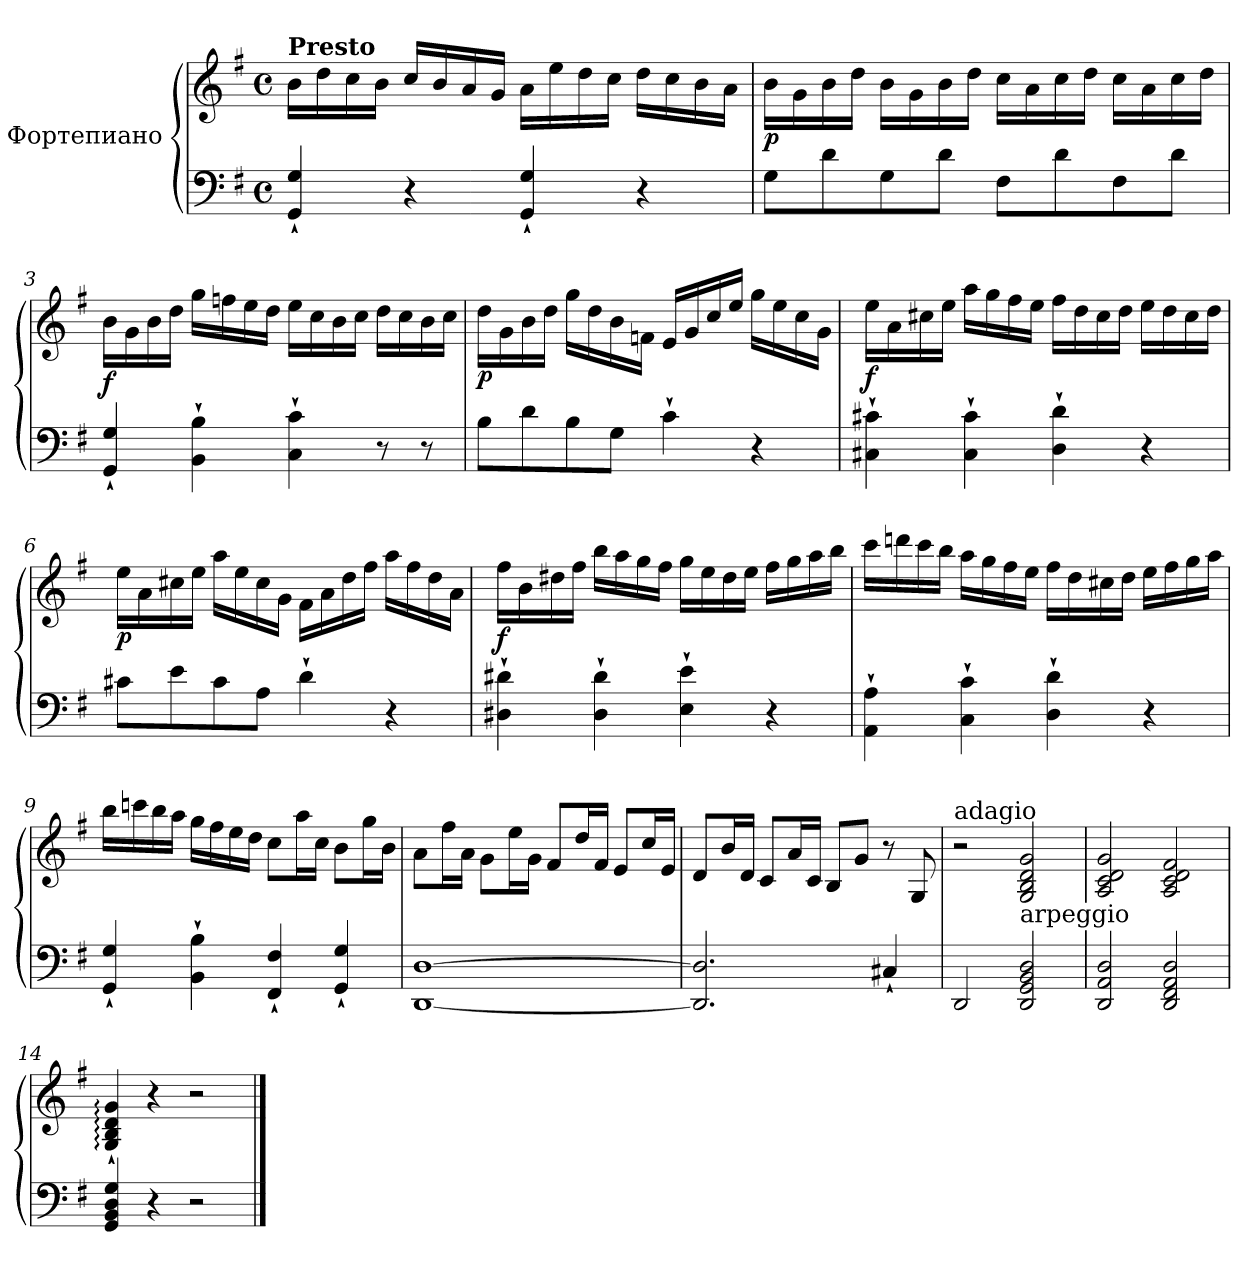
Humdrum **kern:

**kern	**kern	**dynam
*part1	*part1	*part1
*staff2	*staff1	*staff1/2
*I"Фортепиано	*	*
*clefF4	*clefG2	*
*k[f#]	*k[f#]	*
*M4/4	*M4/4	*
*met(c)	*met(c)	*
=1	=1	=1
!	!LO:TX:a:B:t=Presto	!
4GG/` 4G/`	16b\LL	.
.	16dd\	.
.	16cc\	.
.	16b\JJ	.
4r	16cc/LL	.
.	16b/	.
.	16a/	.
.	16g/JJ	.
4GG/` 4G/`	16a\LL	.
.	16ee\	.
.	16dd\	.
.	16cc\JJ	.
4r	16dd\LL	.
.	16cc\	.
.	16b\	.
.	16a\JJ	.
=2	=2	=2
!	!	!LO:DY:b
8G\L	16b\LL	p
.	16g\	.
8d\	16b\	.
.	16dd\JJ	.
8G\	16b\LL	.
.	16g\	.
8d\J	16b\	.
.	16dd\JJ	.
8F#\L	16cc\LL	.
.	16a\	.
8d\	16cc\	.
.	16dd\JJ	.
8F#\	16cc\LL	.
.	16a\	.
8d\J	16cc\	.
.	16dd\JJ	.
!!LO:LB:g=z
=3	=3	=3
!	!	!LO:DY:b
4GG/` 4G/`	16b\LL	f
.	16g\	.
.	16b\	.
.	16dd\JJ	.
4BB\` 4B\`	16gg\LL	.
.	16ffn\	.
.	16ee\	.
.	16dd\JJ	.
4C\` 4c\`	16ee\LL	.
.	16cc\	.
.	16b\	.
.	16cc\JJ	.
8r	16dd\LL	.
.	16cc\	.
8r	16b\	.
.	16cc\JJ	.
=4	=4	=4
!	!	!LO:DY:b
8B\L	16dd\LL	p
.	16g\	.
8d\	16b\	.
.	16dd\JJ	.
8B\	16gg\LL	.
.	16dd\	.
8G\J	16b\	.
.	16fn\JJ	.
4c`\	16e/LL	.
.	16g/	.
.	16cc/	.
.	16ee/JJ	.
4r	16gg\LL	.
.	16ee\	.
.	16cc\	.
.	16g\JJ	.
!!LO:LB:g=z
=5	=5	=5
!	!	!LO:DY:b
4C#X\` 4c#X\`	16ee\LL	f
.	16a\	.
.	16cc#X\	.
.	16ee\JJ	.
4C#\` 4c#\`	16aa\LL	.
.	16gg\	.
.	16ff#\	.
.	16ee\JJ	.
4D\` 4d\`	16ff#\LL	.
.	16dd\	.
.	16cc#\	.
.	16dd\JJ	.
4r	16ee\LL	.
.	16dd\	.
.	16cc#\	.
.	16dd\JJ	.
=6	=6	=6
!	!	!LO:DY:b
8c#X\L	16ee\LL	p
.	16a\	.
8e\	16cc#X\	.
.	16ee\JJ	.
8c#\	16aa\LL	.
.	16ee\	.
8A\J	16cc#\	.
.	16g\JJ	.
4d`\	16f#\LL	.
.	16a\	.
.	16dd\	.
.	16ff#\JJ	.
4r	16aa\LL	.
.	16ff#\	.
.	16dd\	.
.	16a\JJ	.
!!LO:LB:g=z
=7	=7	=7
!	!	!LO:DY:b
4D#X\` 4d#X\`	16ff#\LL	f
.	16b\	.
.	16dd#X\	.
.	16ff#\JJ	.
4D#\` 4d#\`	16bb\LL	.
.	16aa\	.
.	16gg\	.
.	16ff#\JJ	.
4E\` 4e\`	16gg\LL	.
.	16ee\	.
.	16dd#\	.
.	16ee\JJ	.
4r	16ff#\LL	.
.	16gg\	.
.	16aa\	.
.	16bb\JJ	.
=8	=8	=8
4AA\` 4A\`	16ccc\LL	.
.	16dddn\	.
.	16ccc\	.
.	16bb\JJ	.
4C\` 4c\`	16aa\LL	.
.	16gg\	.
.	16ff#\	.
.	16ee\JJ	.
4D\` 4d\`	16ff#\LL	.
.	16dd\	.
.	16cc#X\	.
.	16dd\JJ	.
4r	16ee\LL	.
.	16ff#\	.
.	16gg\	.
.	16aa\JJ	.
!!LO:LB:g=z
=9	=9	=9
4GG/` 4G/`	16bb\LL	.
.	16cccn\	.
.	16bb\	.
.	16aa\JJ	.
4BB\` 4B\`	16gg\LL	.
.	16ff#\	.
.	16ee\	.
.	16dd\JJ	.
4FF#/` 4F#/`	8cc\L	.
.	16aa\L	.
.	16cc\JJ	.
4GG/` 4G/`	8b\L	.
.	16gg\L	.
.	16b\JJ	.
=10	=10	=10
[1DD [1D	8a\L	.
.	16ff#\L	.
.	16a\JJ	.
.	8g\L	.
.	16ee\L	.
.	16g\JJ	.
.	8f#/L	.
.	16dd/L	.
.	16f#/JJ	.
.	8e/L	.
.	16cc/L	.
.	16e/JJ	.
=11	=11	=11
2.DD/] 2.D/]	8d/L	.
.	16b/L	.
.	16d/JJ	.
.	8c/L	.
.	16a/L	.
.	16c/JJ	.
.	8B/L	.
.	8g/J	.
4C#X`/	8r	.
.	8G/	.
!!LO:PB:g=z
=12	=12	=12
!	!LO:TX:a:t=adagio	!
2DD/	2r	.
!LO:TX:a:t=arpeggio	!	!
2DD/ 2GG/ 2BB/ 2D/	2G/ 2B/ 2d/ 2g/	.
=13	=13	=13
2DD/ 2AA/ 2D/	2A/ 2c/ 2d/ 2g/	.
2DD/ 2FF#/ 2AA/ 2D/	2A/ 2c/ 2d/ 2f#/	.
=14	=14	=14
4GG/ 4BB/ 4D/ 4G/	4G/:` 4B/:` 4d/:` 4g/:`	.
4r	4r	.
2r	2r	.
==	==	==
*-	*-	*-
